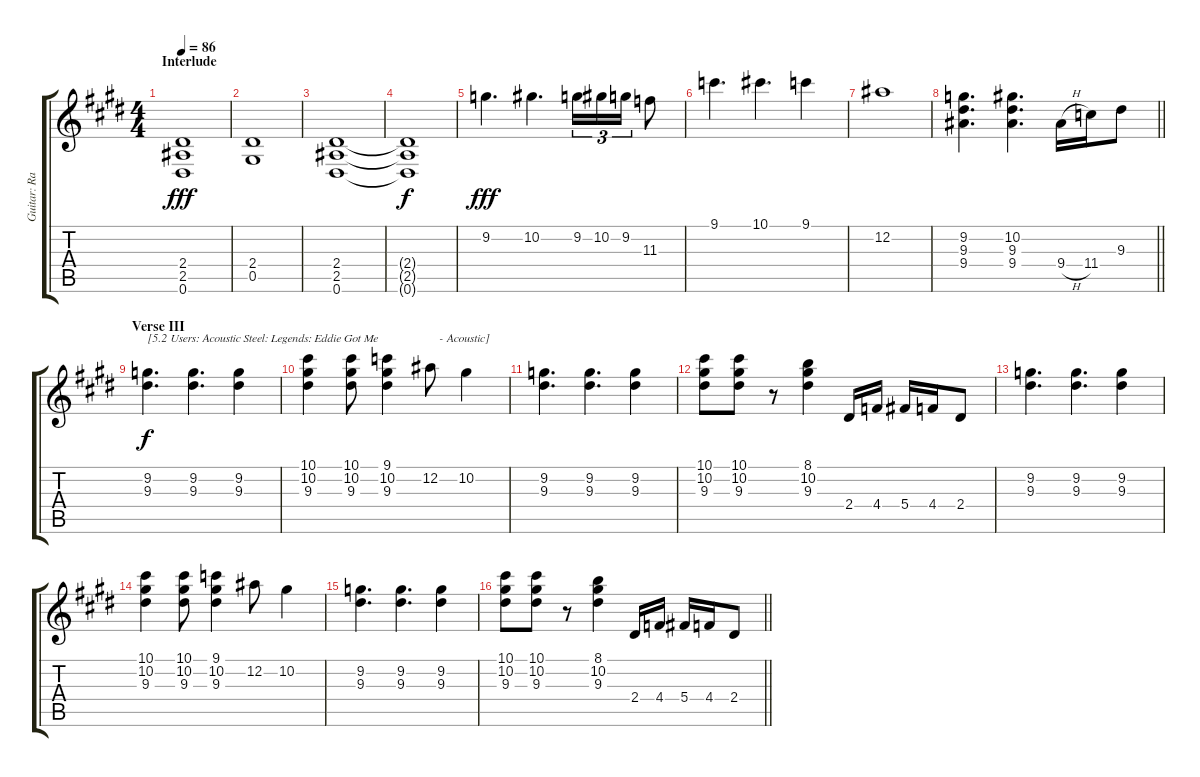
\track ("Guitar: Randy" "Guitar: Ra") {instrument acousticguitarsteel}
\staff {score tabs}
\tuning (Eb4 Bb3 Gb3 Db3 Ab2 Eb2) {hide}
\ts (4 4)
\section ("" "Interlude")
\tempo 86
\clef g2
\ks c#minor
(2.4 2.5 0.6).1{dy fff} |
(2.4 0.5).1 |
(2.4 2.5 0.6).1 |
(2.4{t} 2.5{t} 0.6{t}).1{dy f} |
9.2.4{d dy fff} 10.2.4{d} 9.2.16{tu (3 2)} 10.2.16{tu (3 2)} 9.2.16{tu (3 2)} 11.3.8 |
9.1.4{d} 10.1.4{d} 9.1.4 |
12.2.1 |
\barLineRight lightlight
(9.2 9.3 9.4).4{d} (10.2 9.3 9.4).4{d} 9.4{h}.16 11.4.16 9.3.8 |
\section ("" "Verse III")
(9.2 9.3).4{d txt "[5.2 Users: Acoustic Steel: Legends: Eddie Got Me" dy f instrument acousticguitarsteel} (9.2 9.3).4{d} (9.2 9.3).4 |
(10.1 10.2 9.3).4 (10.1 10.2 9.3).8 (9.1 10.2 9.3).4 12.2.8{txt "   - Acoustic]"} 10.2.4 |
(9.2 9.3).4{d} (9.2 9.3).4{d} (9.2 9.3).4 |
(10.1 10.2 9.3).8 (10.1 10.2 9.3).8 r.8 (8.1 10.2 9.3).4 2.4.16 4.4.16 5.4.16 4.4.16 2.4.8 |
(9.2 9.3).4{d} (9.2 9.3).4{d} (9.2 9.3).4 |
(10.1 10.2 9.3).4 (10.1 10.2 9.3).8 (9.1 10.2 9.3).4 12.2.8 10.2.4 |
(9.2 9.3).4{d} (9.2 9.3).4{d} (9.2 9.3).4 |
\barLineRight lightlight
(10.1 10.2 9.3).8 (10.1 10.2 9.3).8 r.8 (8.1 10.2 9.3).4 2.4.16 4.4.16 5.4.16 4.4.16 2.4.8
